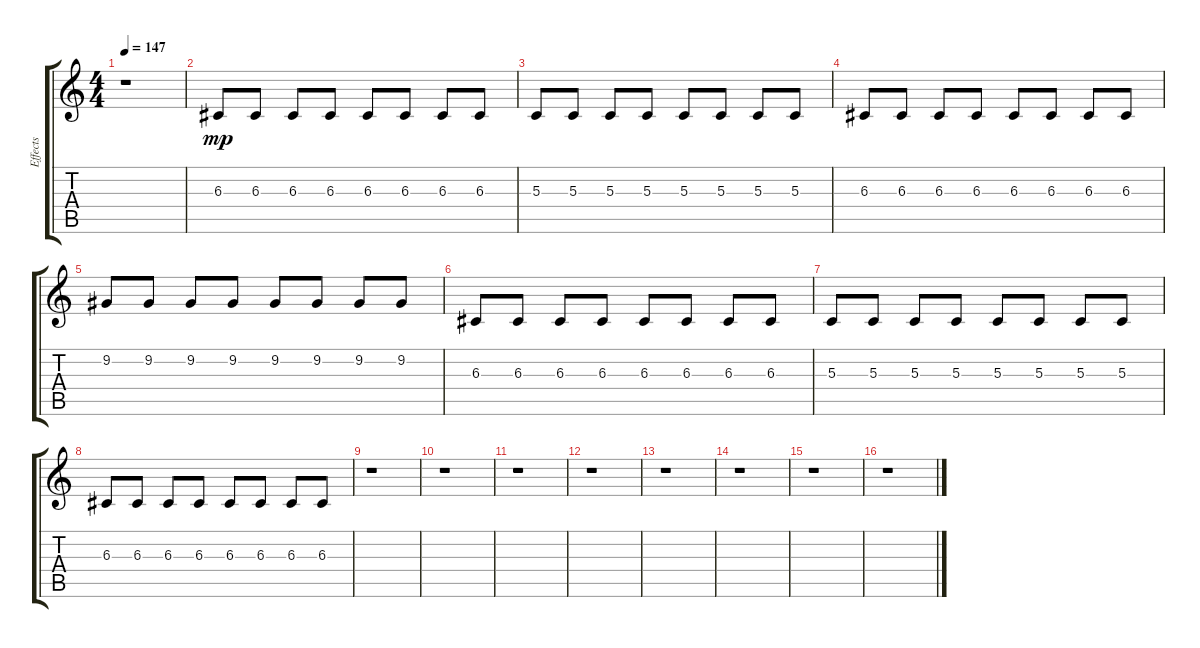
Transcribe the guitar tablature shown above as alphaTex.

\track ("Effects" "Effects") {instrument fx1rain}
\staff {score tabs}
\tuning (E4 B3 G3 D3 A2 D2) {hide}
\ts (4 4)
\tempo 147
\clef g2
\ks c
r.1{dy ppp} |
6.3.8{dy mp} 6.3.8 6.3.8 6.3.8 6.3.8 6.3.8 6.3.8 6.3.8 |
5.3.8 5.3.8 5.3.8 5.3.8 5.3.8 5.3.8 5.3.8 5.3.8 |
6.3.8 6.3.8 6.3.8 6.3.8 6.3.8 6.3.8 6.3.8 6.3.8 |
9.2.8 9.2.8 9.2.8 9.2.8 9.2.8 9.2.8 9.2.8 9.2.8 |
6.3.8 6.3.8 6.3.8 6.3.8 6.3.8 6.3.8 6.3.8 6.3.8 |
5.3.8 5.3.8 5.3.8 5.3.8 5.3.8 5.3.8 5.3.8 5.3.8 |
6.3.8 6.3.8 6.3.8 6.3.8 6.3.8 6.3.8 6.3.8 6.3.8 |
r.1 |
r.1 |
r.1 |
r.1 |
r.1 |
r.1 |
r.1 |
r.1
